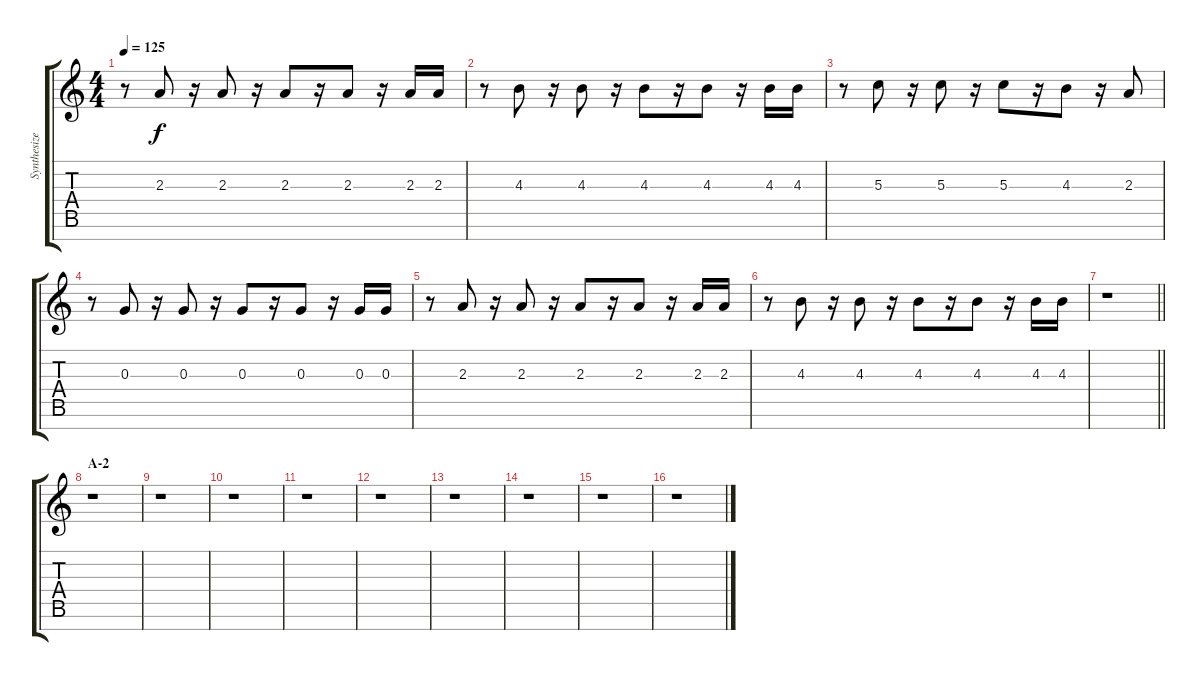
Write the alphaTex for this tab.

\track ("Synthesizer III" "Synthesize") {instrument fx4atmosphere}
\staff {score tabs}
\tuning (E5 B4 G4 D4 A3 E3 B2) {hide}
\ts (4 4)
\tempo 125
\clef g2
\ks c
r.8{dy f} 2.3.8 r.16 2.3.8 r.16 2.3.8 r.16 2.3.8 r.16 2.3.16 2.3.16 |
r.8 4.3.8 r.16 4.3.8 r.16 4.3.8 r.16 4.3.8 r.16 4.3.16 4.3.16 |
r.8 5.3.8 r.16 5.3.8 r.16 5.3.8 r.16 4.3.8 r.16 2.3.8 |
r.8 0.3.8 r.16 0.3.8 r.16 0.3.8 r.16 0.3.8 r.16 0.3.16 0.3.16 |
r.8 2.3.8 r.16 2.3.8 r.16 2.3.8 r.16 2.3.8 r.16 2.3.16 2.3.16 |
r.8 4.3.8 r.16 4.3.8 r.16 4.3.8 r.16 4.3.8 r.16 4.3.16 4.3.16 |
\barLineRight lightlight
r.1 |
\section ("" "A-2")
r.1 |
r.1 |
r.1 |
r.1 |
r.1 |
r.1 |
r.1 |
r.1 |
r.1
